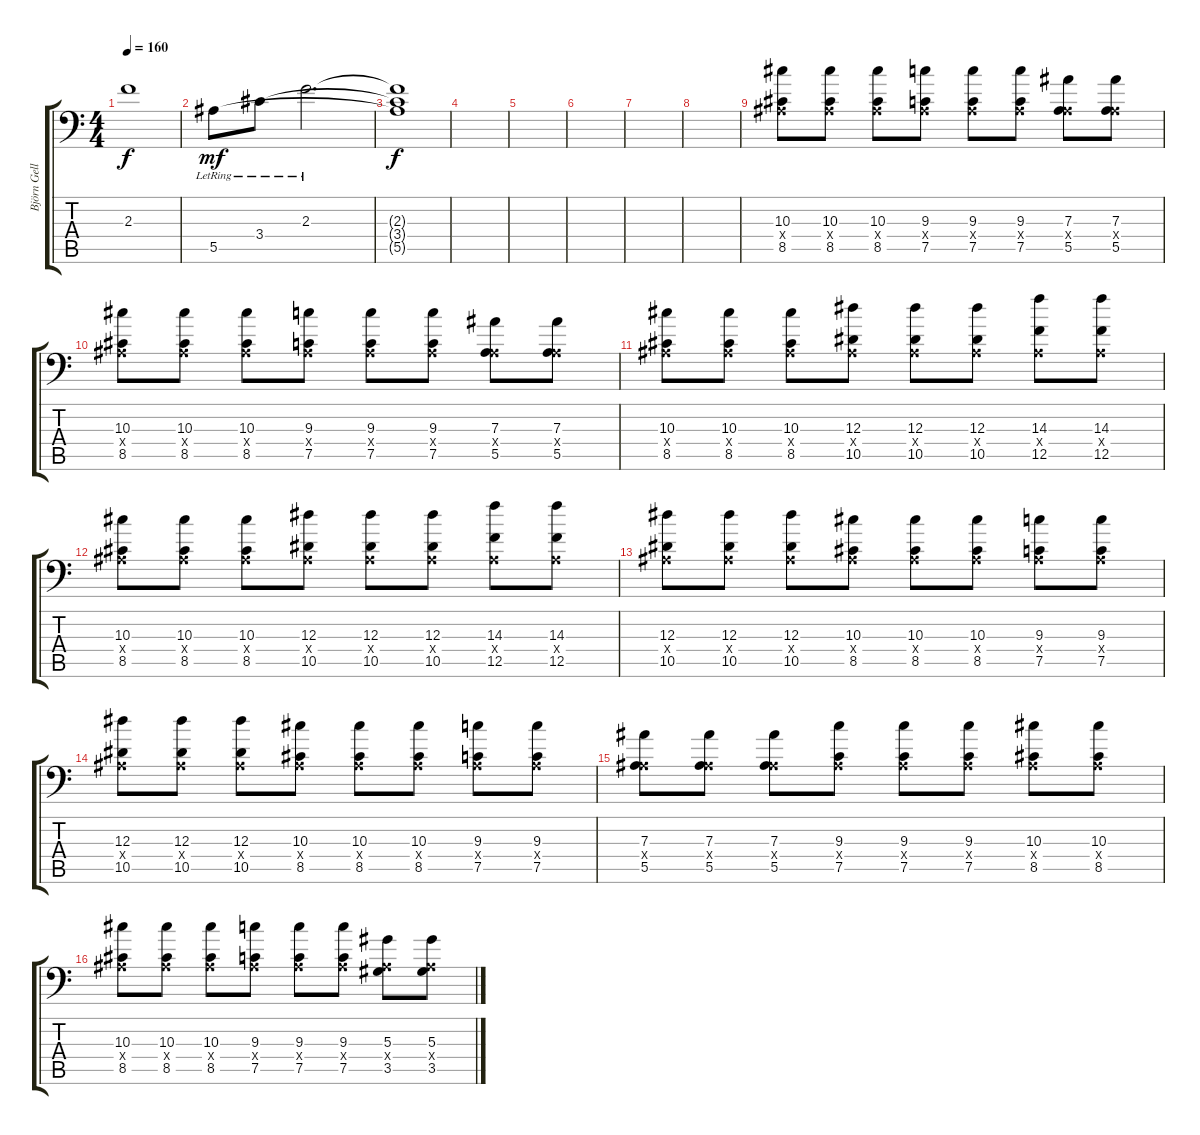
\track ("Björn Gellotte" "Björn Gell") {instrument overdrivenguitar}
\staff {score tabs}
\tuning (C4 G3 Eb3 Bb2 F2 Bb1) {hide}
\ts (4 4)
\tempo 160
\clef f4
\ks c
2.3{t}.1{dy f} |
5.5{lr}.8{dy mf} 3.4{lr}.8 2.3{lr}.2{d} |
(2.3{t} 3.4{t} 5.5{t}).1{dy f} |
|
|
|
|
|
(10.3 0.4{x} 8.5).8{balance 4 instrument distortionguitar} (10.3 0.4{x} 8.5).8 (10.3 0.4{x} 8.5).8 (9.3 0.4{x} 7.5).8 (9.3 0.4{x} 7.5).8 (9.3 0.4{x} 7.5).8 (7.3 0.4{x} 5.5).8 (7.3 0.4{x} 5.5).8 |
(10.3 0.4{x} 8.5).8 (10.3 0.4{x} 8.5).8 (10.3 0.4{x} 8.5).8 (9.3 0.4{x} 7.5).8 (9.3 0.4{x} 7.5).8 (9.3 0.4{x} 7.5).8 (7.3 0.4{x} 5.5).8 (7.3 0.4{x} 5.5).8 |
(10.3 0.4{x} 8.5).8 (10.3 0.4{x} 8.5).8 (10.3 0.4{x} 8.5).8 (12.3 0.4{x} 10.5).8 (12.3 0.4{x} 10.5).8 (12.3 0.4{x} 10.5).8 (14.3 0.4{x} 12.5).8 (14.3 0.4{x} 12.5).8 |
(10.3 0.4{x} 8.5).8 (10.3 0.4{x} 8.5).8 (10.3 0.4{x} 8.5).8 (12.3 0.4{x} 10.5).8 (12.3 0.4{x} 10.5).8 (12.3 0.4{x} 10.5).8 (14.3 0.4{x} 12.5).8 (14.3 0.4{x} 12.5).8 |
(12.3 0.4{x} 10.5).8 (12.3 0.4{x} 10.5).8 (12.3 0.4{x} 10.5).8 (10.3 0.4{x} 8.5).8 (10.3 0.4{x} 8.5).8 (10.3 0.4{x} 8.5).8 (9.3 0.4{x} 7.5).8 (9.3 0.4{x} 7.5).8 |
(12.3 0.4{x} 10.5).8 (12.3 0.4{x} 10.5).8 (12.3 0.4{x} 10.5).8 (10.3 0.4{x} 8.5).8 (10.3 0.4{x} 8.5).8 (10.3 0.4{x} 8.5).8 (9.3 0.4{x} 7.5).8 (9.3 0.4{x} 7.5).8 |
(7.3 0.4{x} 5.5).8 (7.3 0.4{x} 5.5).8 (7.3 0.4{x} 5.5).8 (9.3 0.4{x} 7.5).8 (9.3 0.4{x} 7.5).8 (9.3 0.4{x} 7.5).8 (10.3 0.4{x} 8.5).8 (10.3 0.4{x} 8.5).8 |
(10.3 0.4{x} 8.5).8 (10.3 0.4{x} 8.5).8 (10.3 0.4{x} 8.5).8 (9.3 0.4{x} 7.5).8 (9.3 0.4{x} 7.5).8 (9.3 0.4{x} 7.5).8 (5.3 0.4{x} 3.5).8 (5.3 0.4{x} 3.5).8
